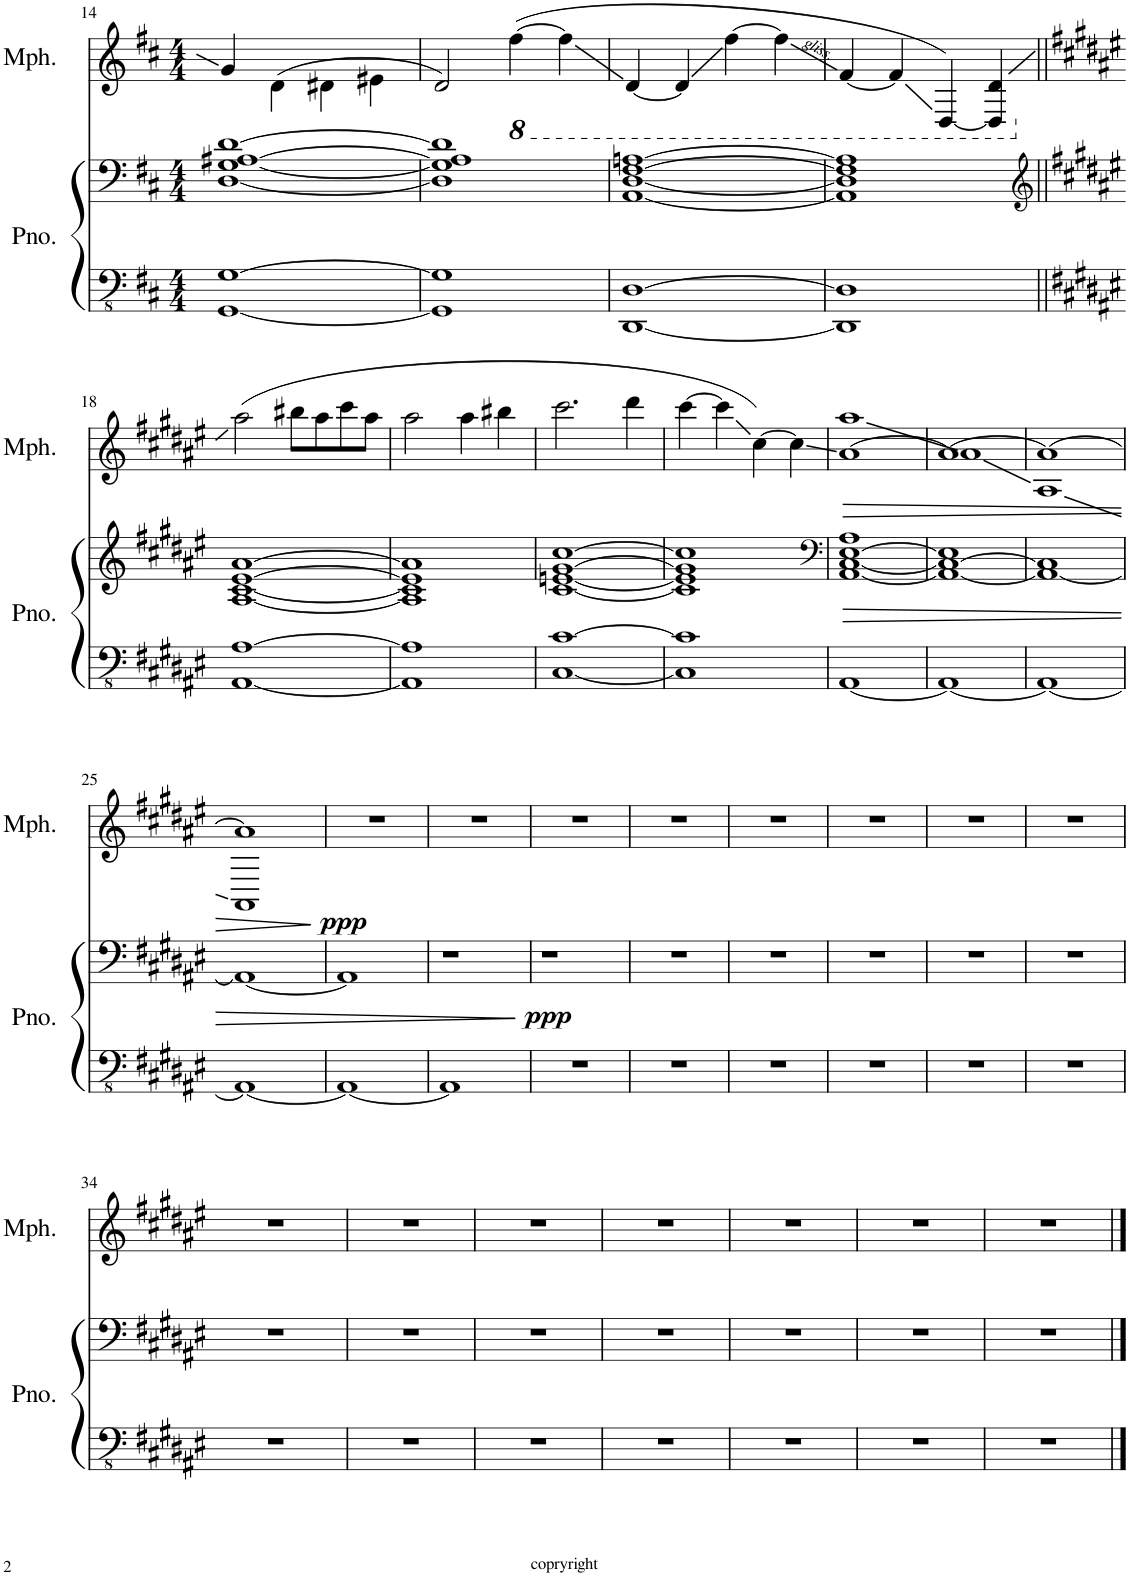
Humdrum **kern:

**kern	**kern	**dynam	**kern	**dynam
*part2	*part2	*part2	*part1	*part1
*staff3	*staff2	*staff2/3	*staff1	*staff1
*I"Piano	*	*	*I"Morphwiz	*
*I'Pno.	*	*	*I'Mph.	*
!!LO:PB:g=z
*clefFv4	*clefF4	*	*clefG2	*
*k[f#c#]	*k[f#c#]	*	*k[f#c#]	*
*M4/4	*M4/4	*	*M4/4	*
=14	=14	=14	=14	=14
[1GGG [1GG	[1D [1G [1A#X [1d	.	4g/	.
.	.	.	(4d\	.
.	.	.	4d#X\	.
.	.	.	4e#X\	.
=15	=15	=15	=15	=15
1GGG] 1GG]	1D] 1G] 1A#] 1d]	.	2d/)	.
*	*	*	*8ba	*
.	.	.	([4f#\	.
.	.	.	4f#\]	.
=16	=16	=16	=16	=16
[1DDD [1DD	[1AA [1D [1F# [1An	.	[4D/	.
.	.	.	4D/]	.
.	.	.	[4f#\	.
.	.	.	4f#\]	.
=17	=17	=17	=17	=17
1DDD] 1DD]	1AA] 1D] 1F#] 1A]	.	[4F#/	.
.	.	.	4F#/]	.
.	.	.	[4DD/)	.
.	.	.	4DD/] 4D/	.
!!LO:LB:g=z
=18||	=18||	=18||	=18||	=18||
*	*clefG2	*	*	*
*k[f#c#g#d#a#e#]	*k[f#c#g#d#a#e#]	*	*k[f#c#g#d#a#e#]	*
*	*	*	*X8ba	*
[1AAA# [1AA#	[1A# [1c# [1e# [1a#	.	(2aa#\	.
.	.	.	8bb#X\L	.
.	.	.	8aa#\	.
.	.	.	8ccc#\	.
.	.	.	8aa#\J	.
=19	=19	=19	=19	=19
1AAA#] 1AA#]	1A#] 1c#] 1e#] 1a#]	.	2aa#\	.
.	.	.	4aa#\	.
.	.	.	4bb#X\	.
=20	=20	=20	=20	=20
[1CC# [1C#	[1c# [1en [1g# [1cc#	.	2.ccc#\	.
.	.	.	4ddd#\	.
=21	=21	=21	=21	=21
1CC#] 1C#]	1c#] 1e] 1g#] 1cc#]	.	[4ccc#\	.
.	.	.	4ccc#\]	.
.	.	.	[4cc#\)	.
.	.	.	4cc#\]	.
=22	=22	=22	=22	=22
*	*clefF4	*	*	*
!	!	!LO:HP:b	!	!LO:HP:b
*	*	*	*^	*
[1AAA#	[1AA# [1C# [1E# 1A#	>	[1a#	1aa#	>
=23	=23	=23	=23	=23	=23
1AAA#_	1AA#_ 1C#_ 1E#]	.	1a#_	1a#	.
=24	=24	=24	=24	=24	=24
1AAA#_	1AA#_ 1C#]	.	1a#_	1A#	.
!!LO:LB:g=z	!!
=25	=25	=25	=25	=25	=25
1AAA#_	1AA#_	.	1a#]	1AA#	.
*	*	*	*v	*v	*
.	.	.	.	]
=26	=26	=26	=26	=26
!	!	!	!	!LO:DY:b
1AAA#_	1AA#]	.	1r	ppp
=27	=27	=27	=27	=27
1AAA#]	1r	.	1r	.
.	.	]	.	.
=28	=28	=28	=28	=28
!	!	!LO:DY:b	!	!
1r	1r	ppp	1r	.
=29	=29	=29	=29	=29
1r	1r	.	1r	.
=30	=30	=30	=30	=30
1r	1r	.	1r	.
=31	=31	=31	=31	=31
1r	1r	.	1r	.
=32	=32	=32	=32	=32
1r	1r	.	1r	.
=33	=33	=33	=33	=33
1r	1r	.	1r	.
!!LO:LB:g=z
=34	=34	=34	=34	=34
1r	1r	.	1r	.
=35	=35	=35	=35	=35
1r	1r	.	1r	.
=36	=36	=36	=36	=36
1r	1r	.	1r	.
=37	=37	=37	=37	=37
1r	1r	.	1r	.
=38	=38	=38	=38	=38
1r	1r	.	1r	.
=39	=39	=39	=39	=39
1r	1r	.	1r	.
=40	=40	=40	=40	=40
1r	1r	.	1r	.
==	==	==	==	==
*-	*-	*-	*-	*-
